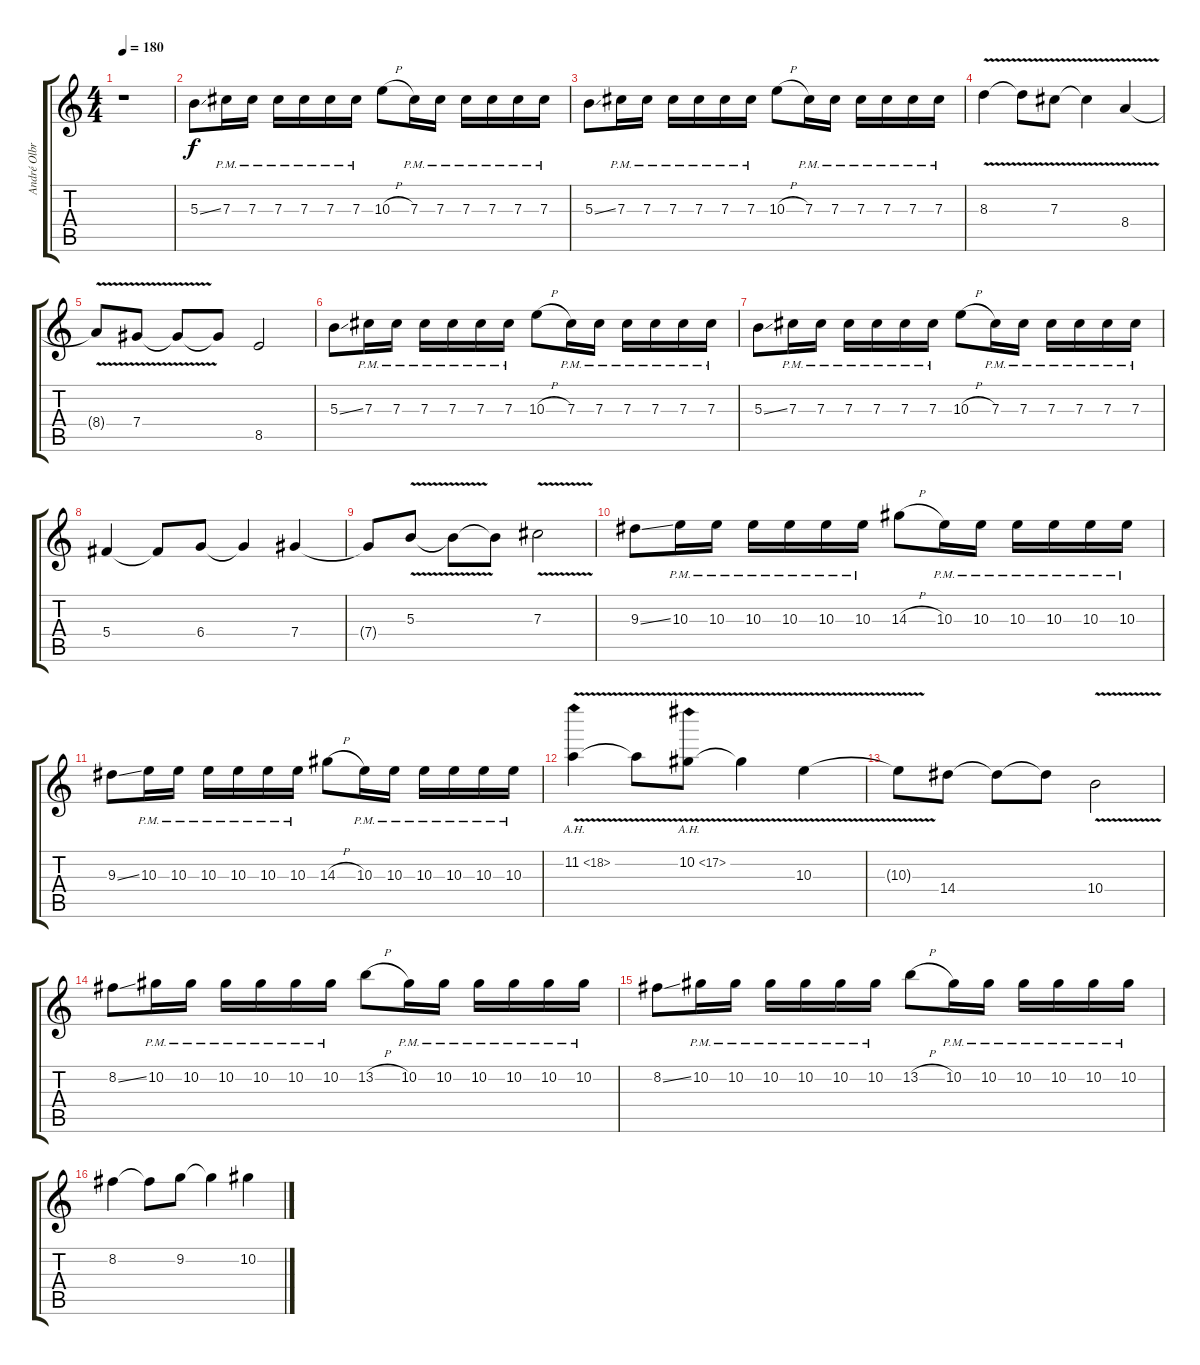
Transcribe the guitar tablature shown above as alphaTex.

\track ("André Olbrich" "André Olbr") {instrument distortionguitar}
\staff {score tabs}
\tuning (Eb4 Bb3 Gb3 Db3 Ab2 Eb2) {hide}
\ts (4 4)
\tempo 180
\clef g2
\ks c
r.1{dy f instrument distortionguitar} |
5.3{ss}.8 7.3{pm}.16 7.3{pm}.16 7.3{pm}.16 7.3{pm}.16 7.3{pm}.16 7.3{pm}.16 10.3{h}.8 7.3{pm}.16 7.3{pm}.16 7.3{pm}.16 7.3{pm}.16 7.3{pm}.16 7.3{pm}.16 |
5.3{ss}.8 7.3{pm}.16 7.3{pm}.16 7.3{pm}.16 7.3{pm}.16 7.3{pm}.16 7.3{pm}.16 10.3{h}.8 7.3{pm}.16 7.3{pm}.16 7.3{pm}.16 7.3{pm}.16 7.3{pm}.16 7.3{pm}.16 |
8.3{v}.4 8.3{t}.8 7.3{v}.8 7.3{t}.4 8.4{v}.4 |
8.4{t}.8 7.4{v}.8 7.4{t}.8 7.4{t}.8 8.5.2 |
5.3{ss}.8 7.3{pm}.16 7.3{pm}.16 7.3{pm}.16 7.3{pm}.16 7.3{pm}.16 7.3{pm}.16 10.3{h}.8 7.3{pm}.16 7.3{pm}.16 7.3{pm}.16 7.3{pm}.16 7.3{pm}.16 7.3{pm}.16 |
5.3{ss}.8 7.3{pm}.16 7.3{pm}.16 7.3{pm}.16 7.3{pm}.16 7.3{pm}.16 7.3{pm}.16 10.3{h}.8 7.3{pm}.16 7.3{pm}.16 7.3{pm}.16 7.3{pm}.16 7.3{pm}.16 7.3{pm}.16 |
5.4.4 5.4{t}.8 6.4.8 6.4{t}.4 7.4.4 |
7.4{t}.8 5.3{v}.8 5.3{t}.8 5.3{t}.8 7.3{v}.2 |
9.3{ss}.8 10.3{pm}.16 10.3{pm}.16 10.3{pm}.16 10.3{pm}.16 10.3{pm}.16 10.3{pm}.16 14.3{h}.8 10.3{pm}.16 10.3{pm}.16 10.3{pm}.16 10.3{pm}.16 10.3{pm}.16 10.3{pm}.16 |
9.3{ss}.8 10.3{pm}.16 10.3{pm}.16 10.3{pm}.16 10.3{pm}.16 10.3{pm}.16 10.3{pm}.16 14.3{h}.8 10.3{pm}.16 10.3{pm}.16 10.3{pm}.16 10.3{pm}.16 10.3{pm}.16 10.3{pm}.16 |
11.2{ah 7 v}.4 11.2{t}.8 10.2{ah 7 v}.8 10.2{t}.4 10.3{v}.4 |
10.3{t}.8 14.4.8 14.4{t}.8 14.4{t}.8 10.4{v}.2 |
8.2{ss}.8 10.2{pm}.16 10.2{pm}.16 10.2{pm}.16 10.2{pm}.16 10.2{pm}.16 10.2{pm}.16 13.2{h}.8 10.2{pm}.16 10.2{pm}.16 10.2{pm}.16 10.2{pm}.16 10.2{pm}.16 10.2{pm}.16 |
8.2{ss}.8 10.2{pm}.16 10.2{pm}.16 10.2{pm}.16 10.2{pm}.16 10.2{pm}.16 10.2{pm}.16 13.2{h}.8 10.2{pm}.16 10.2{pm}.16 10.2{pm}.16 10.2{pm}.16 10.2{pm}.16 10.2{pm}.16 |
8.2.4 8.2{t}.8 9.2.8 9.2{t}.4 10.2.4
